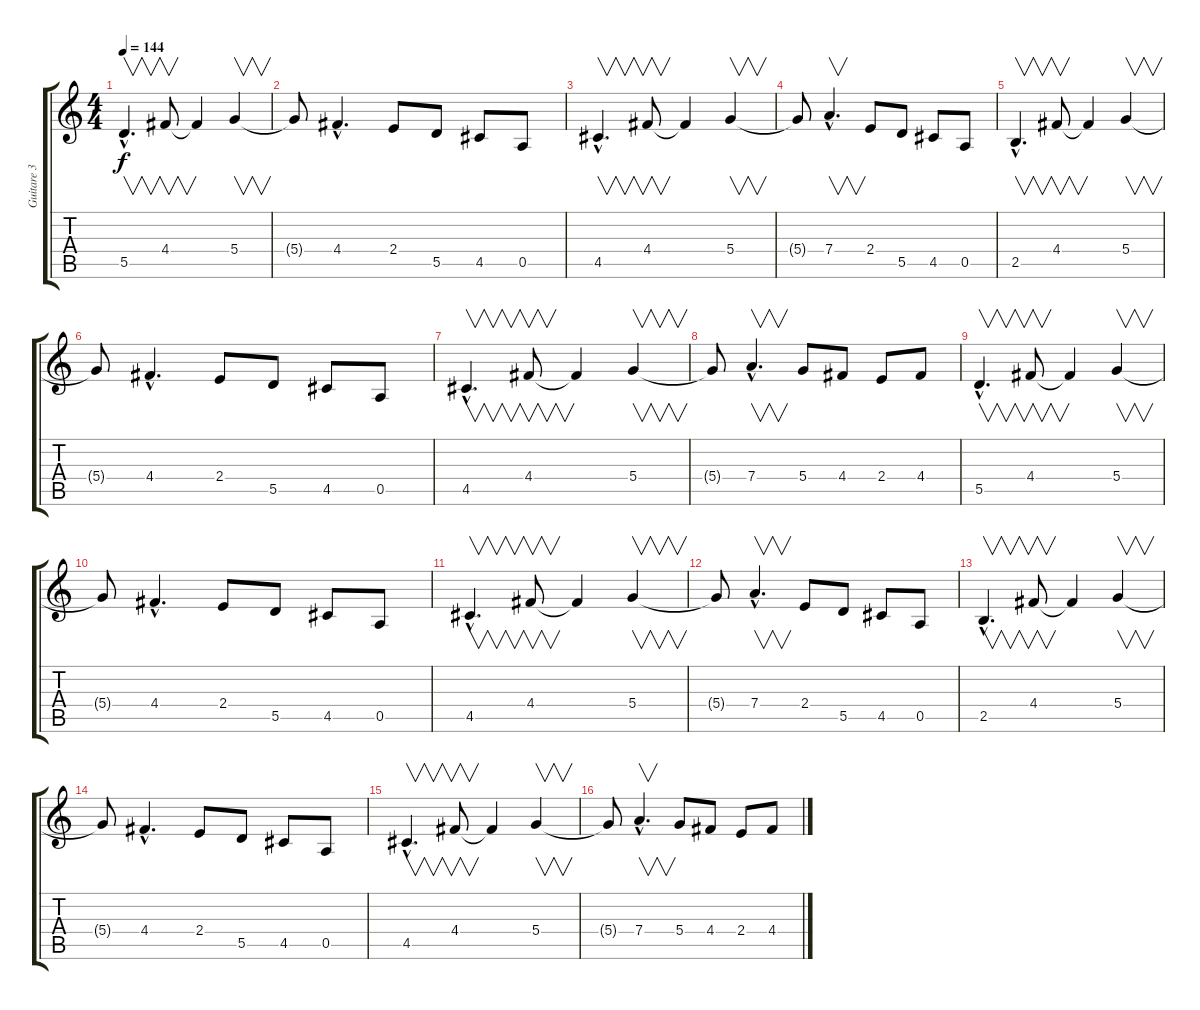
\track ("Guitare 3 ( Electrique )" "Guitare 3 ") {instrument distortionguitar}
\staff {score tabs}
\tuning (E4 B3 G3 D3 A2 E2) {hide}
\ts (4 4)
\tempo 144
\clef g2
\ks c
5.5{hac}.4{v d dy f} 4.4.8{v} 4.4{t}.4 5.4.4{v} |
5.4{t}.8 4.4{hac}.4{d} 2.4.8 5.5.8 4.5.8 0.5.8 |
4.5{hac}.4{v d} 4.4.8{v} 4.4{t}.4 5.4.4{v} |
5.4{t}.8 7.4{hac}.4{v d} 2.4.8 5.5.8 4.5.8 0.5.8 |
2.5{hac}.4{v d} 4.4.8{v} 4.4{t}.4 5.4.4{v} |
5.4{t}.8 4.4{hac}.4{d} 2.4.8 5.5.8 4.5.8 0.5.8 |
4.5{hac}.4{v d} 4.4.8{v} 4.4{t}.4 5.4.4{v} |
5.4{t}.8 7.4{hac}.4{v d} 5.4.8 4.4.8 2.4.8 4.4.8 |
5.5{hac}.4{v d} 4.4.8{v} 4.4{t}.4 5.4.4{v} |
5.4{t}.8 4.4{hac}.4{d} 2.4.8 5.5.8 4.5.8 0.5.8 |
4.5{hac}.4{v d} 4.4.8{v} 4.4{t}.4 5.4.4{v} |
5.4{t}.8 7.4{hac}.4{v d} 2.4.8 5.5.8 4.5.8 0.5.8 |
2.5{hac}.4{v d} 4.4.8{v} 4.4{t}.4 5.4.4{v} |
5.4{t}.8 4.4{hac}.4{d} 2.4.8 5.5.8 4.5.8 0.5.8 |
4.5{hac}.4{v d} 4.4.8{v} 4.4{t}.4 5.4.4{v} |
5.4{t}.8 7.4{hac}.4{v d} 5.4.8 4.4.8 2.4.8 4.4.8
